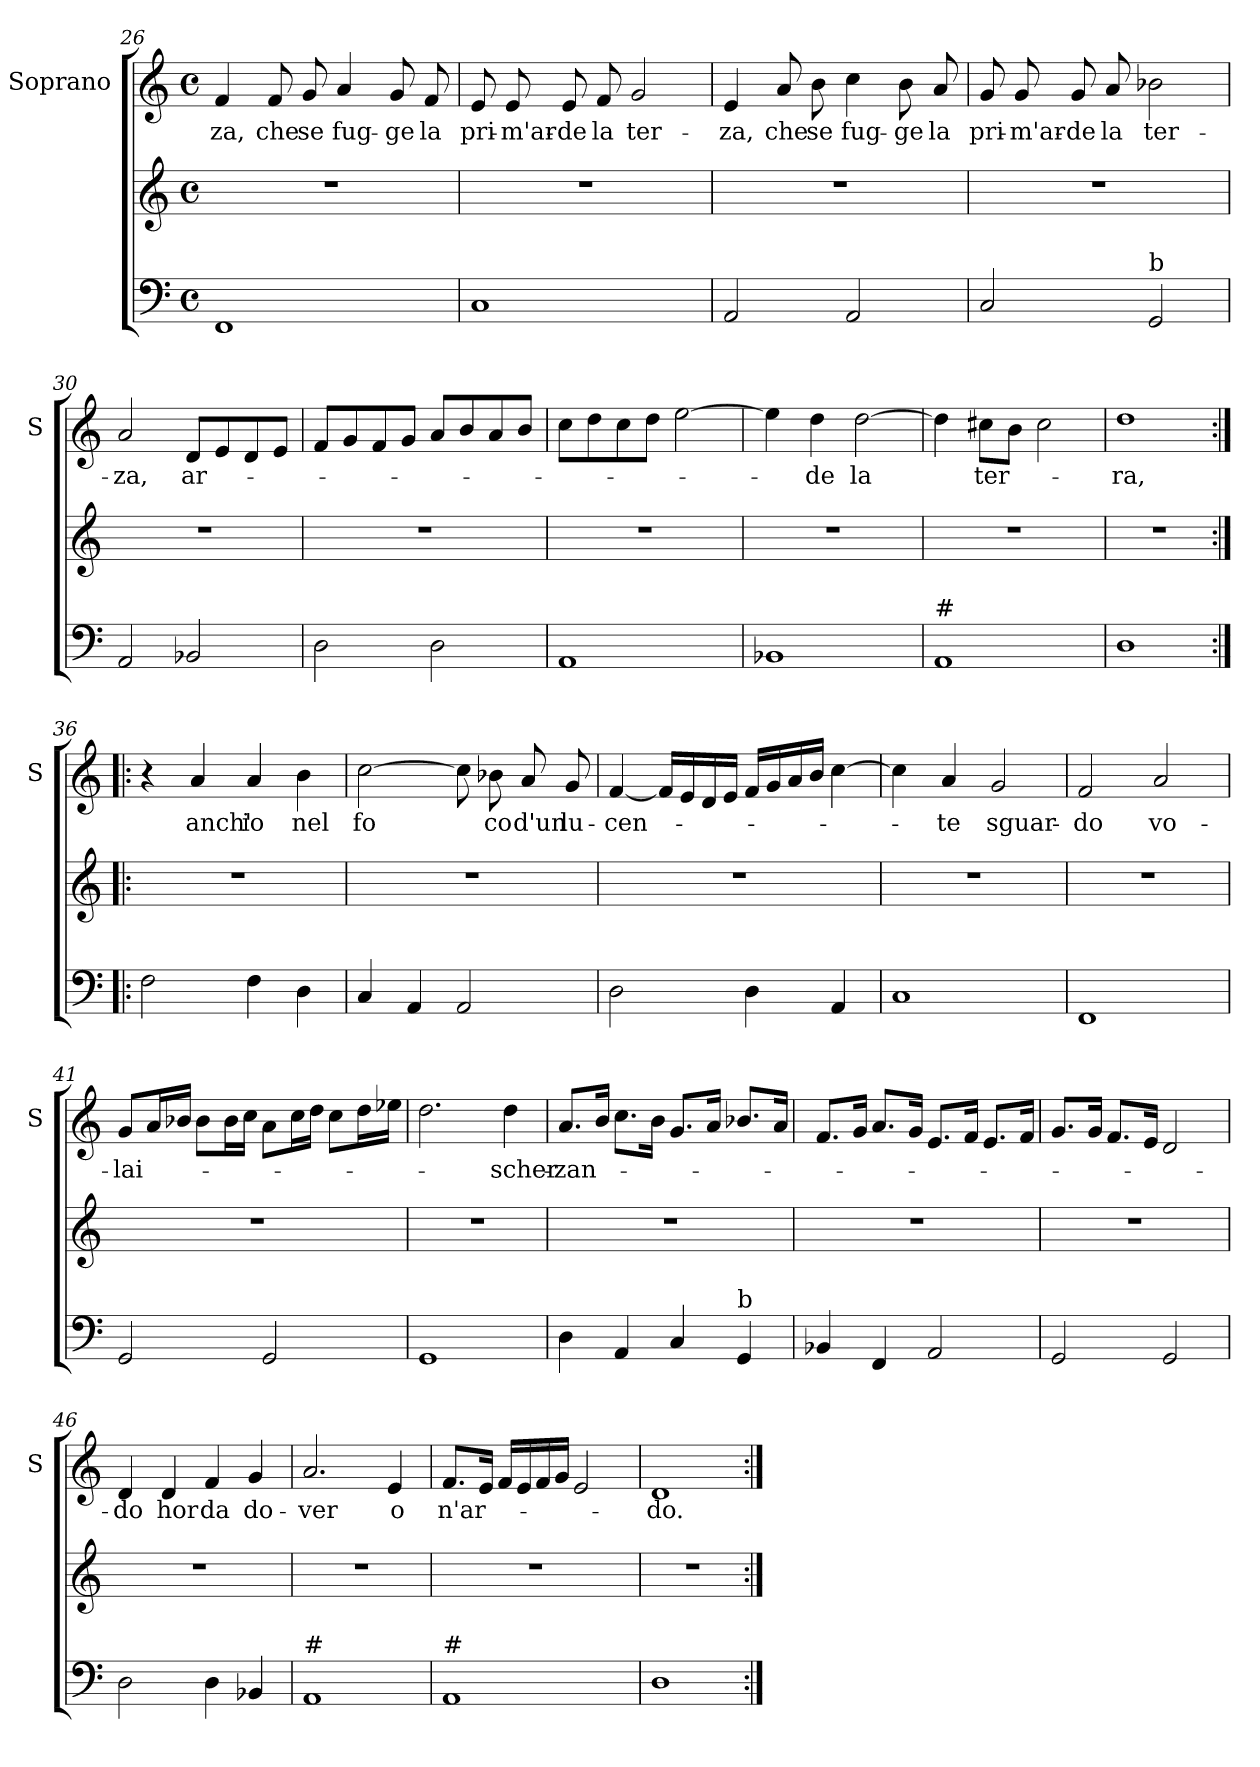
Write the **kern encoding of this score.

**kern	**kern	**kern	**text
*part2	*part2	*part1	*part1
*staff3	*staff2	*staff1	*staff1
*	*	*I"Soprano	*
*	*	*I'S	*
*clefF4	*clefG2	*clefG2	*
*k[]	*k[]	*k[]	*
*C:	*C:	*C:	*
*M4/4	*M4/4	*M4/4	*
*met(c)	*met(c)	*met(c)	*
=26	=26	=26	=26
!	!	!	!LO:LY:b
1FF	1r	4f/	-za,
!	!	!	!LO:LY:b
.	.	8f/	che
!	!	!	!LO:LY:b
.	.	8g/	se
!	!	!	!LO:LY:b
.	.	4a/	fug-
!	!	!	!LO:LY:b
.	.	8g/	-ge
!	!	!	!LO:LY:b
.	.	8f/	la
=27	=27	=27	=27
!	!	!	!LO:LY:b
1C	1r	8e/	pri-
!	!	!	!LO:LY:b
.	.	8e/	-m'ar-
!	!	!	!LO:LY:b
.	.	8e/	-de
!	!	!	!LO:LY:b
.	.	8f/	la
!	!	!	!LO:LY:b
.	.	2g/	ter-
=28	=28	=28	=28
!	!	!	!LO:LY:b
2AA/	1r	4e/	-za,
!	!	!	!LO:LY:b
.	.	8a/	che
!	!	!	!LO:LY:b
.	.	8b\	se
!	!	!	!LO:LY:b
2AA/	.	4cc\	fug-
!	!	!	!LO:LY:b
.	.	8b\	-ge
!	!	!	!LO:LY:b
.	.	8a/	la
=29	=29	=29	=29
!	!	!	!LO:LY:b
2C/	1r	8g/	pri-
!	!	!	!LO:LY:b
.	.	8g/	-m'ar-
!	!	!	!LO:LY:b
.	.	8g/	-de
!	!	!	!LO:LY:b
.	.	8a/	la
!LO:TX:a:t=b	!	!	!
!	!	!	!LO:LY:b
2GG/	.	2b-X\	ter-
!!LO:LB:g=z
=30	=30	=30	=30
!	!	!	!LO:LY:b
2AA/	1r	2a/	-za,
!	!	!	!LO:LY:b
2BB-X/	.	8d/L	ar-
.	.	8e/	.
.	.	8d/	.
.	.	8e/J	.
=31	=31	=31	=31
2D\	1r	8f/L	.
.	.	8g/	.
.	.	8f/	.
.	.	8g/J	.
2D\	.	8a/L	.
.	.	8b/	.
.	.	8a/	.
.	.	8b/J	.
=32	=32	=32	=32
1AA	1r	8cc\L	.
.	.	8dd\	.
.	.	8cc\	.
.	.	8dd\J	.
.	.	[2ee\	.
=33	=33	=33	=33
1BB-X	1r	4ee\]	.
!	!	!	!LO:LY:b
.	.	4dd\	-de
!	!	!	!LO:LY:b
.	.	[2dd\	la
=34	=34	=34	=34
!LO:TX:a:t=#	!	!	!
1AA	1r	4dd\]	.
!	!	!	!LO:LY:b
.	.	8cc#X\L	ter-
.	.	8b\J	.
.	.	2cc#\	.
!!LO:PB:g=z
=35	=35	=35	=35
!	!	!	!LO:LY:b
1D	1r	1dd	-ra,
=36:|!|:	=36:|!|:	=36:|!|:	=36:|!|:
2F\	1r	4r	.
!	!	!	!LO:LY:b
.	.	4a/	anch'
!	!	!	!LO:LY:b
4F\	.	4a/	io
!	!	!	!LO:LY:b
4D\	.	4b\	nel
=37	=37	=37	=37
!	!	!	!LO:LY:b
4C/	1r	[2cc\	fo
4AA/	.	.	.
2AA/	.	8cc\]	.
!	!	!	!LO:LY:b
.	.	8b-X\	co
!	!	!	!LO:LY:b
.	.	8a/	d'un
!	!	!	!LO:LY:b
.	.	8g/	lu-
=38	=38	=38	=38
!	!	!	!LO:LY:b
2D\	1r	[4f/	-cen-
.	.	16f/LL]	.
.	.	16e/	.
.	.	16d/	.
.	.	16e/JJ	.
4D\	.	16f/LL	.
.	.	16g/	.
.	.	16a/	.
.	.	16b/JJ	.
4AA/	.	[4cc\	.
=39	=39	=39	=39
1C	1r	4cc\]	.
!	!	!	!LO:LY:b
.	.	4a/	-te
!	!	!	!LO:LY:b
.	.	2g/	sguar-
!!LO:LB:g=z
=40	=40	=40	=40
!	!	!	!LO:LY:b
1FF	1r	2f/	-do
!	!	!	!LO:LY:b
.	.	2a/	vo-
=41	=41	=41	=41
!	!	!	!LO:LY:b
2GG/	1r	8g/L	-lai-
.	.	16a/L	.
.	.	16b-X/JJ	.
.	.	8b-\L	.
.	.	16b-\L	.
.	.	16cc\JJ	.
2GG/	.	8a\L	.
.	.	16cc\L	.
.	.	16dd\JJ	.
.	.	8cc\L	.
.	.	16dd\L	.
.	.	16ee-X\JJ	.
=42	=42	=42	=42
1GG	1r	2.dd\	.
!	!	!	!LO:LY:b
.	.	4dd\	-scher-
=43	=43	=43	=43
!	!	!	!LO:LY:b
4D\	1r	8.a/L	-zan-
.	.	16b/Jk	.
4AA/	.	8.cc\L	.
.	.	16b\Jk	.
4C/	.	8.g/L	.
.	.	16a/Jk	.
!LO:TX:a:t=b	!	!	!
4GG/	.	8.b-X/L	.
.	.	16a/Jk	.
=44	=44	=44	=44
4BB-X/	1r	8.f/L	.
.	.	16g/Jk	.
4FF/	.	8.a/L	.
.	.	16g/Jk	.
2AA/	.	8.e/L	.
.	.	16f/Jk	.
.	.	8.e/L	.
.	.	16f/Jk	.
!!LO:LB:g=z
=45	=45	=45	=45
2GG/	1r	8.g/L	.
.	.	16g/Jk	.
.	.	8.f/L	.
.	.	16e/Jk	.
2GG/	.	2d/	.
=46	=46	=46	=46
!	!	!	!LO:LY:b
2D\	1r	4d/	-do
!	!	!	!LO:LY:b
.	.	4d/	hor
!	!	!	!LO:LY:b
4D\	.	4f/	da
!	!	!	!LO:LY:b
4BB-X/	.	4g/	do-
=47	=47	=47	=47
!LO:TX:a:t=#	!	!	!
!	!	!	!LO:LY:b
1AA	1r	2.a/	-ver
!	!	!	!LO:LY:b
.	.	4e/	o
=48	=48	=48	=48
!LO:TX:a:t=#	!	!	!
!	!	!	!LO:LY:b
1AA	1r	8.f/L	n'ar-
.	.	16e/Jk	.
.	.	16f/LL	.
.	.	16e/	.
.	.	16f/	.
.	.	16g/JJ	.
.	.	2e/	.
=49	=49	=49	=49
!	!	!	!LO:LY:b
1D	1r	1d	-do.-
=:|!	=:|!	=:|!	=:|!
*-	*-	*-	*-
